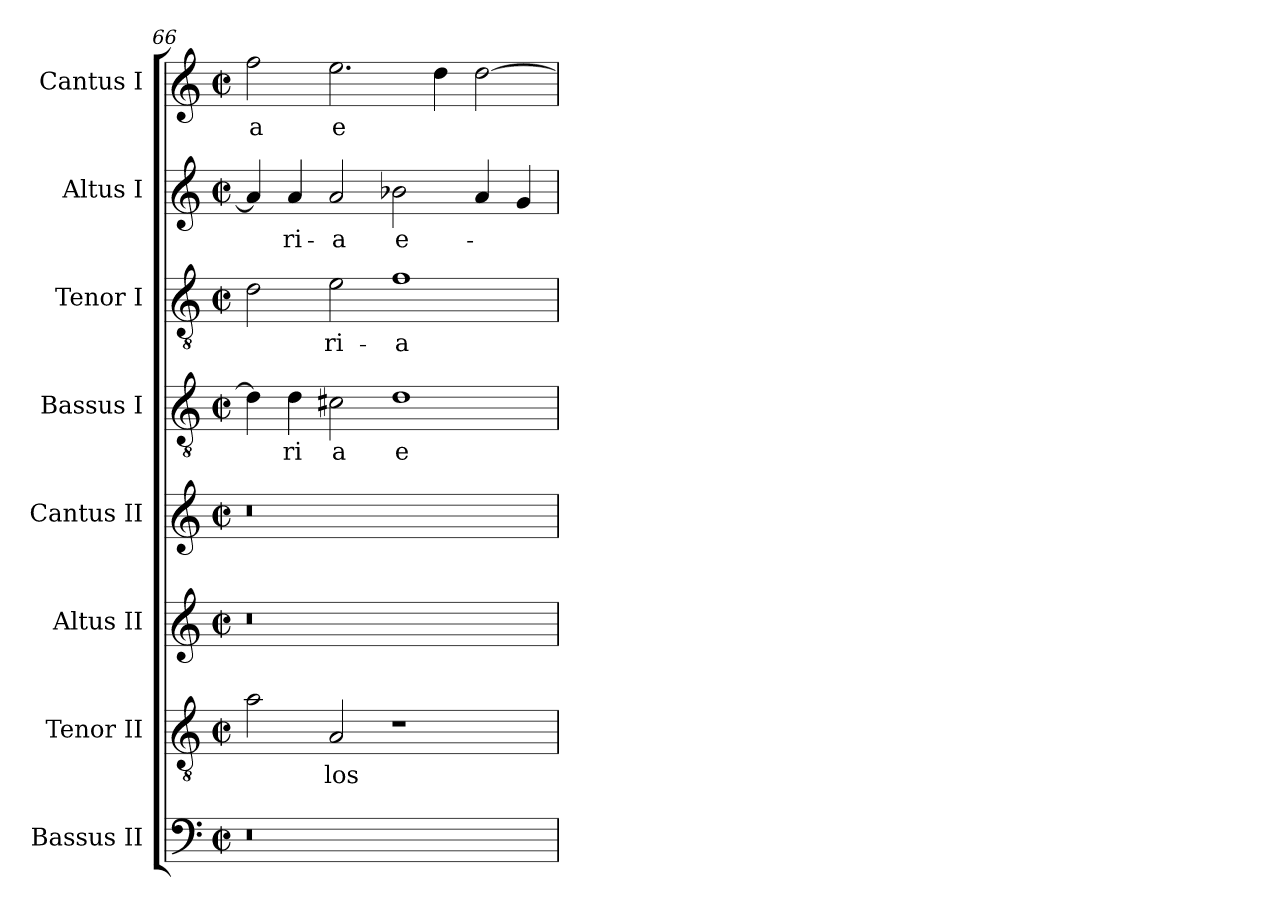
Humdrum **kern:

**kern	**kern	**text	**kern	**kern	**kern	**text	**kern	**text	**kern	**text	**kern	**text
*part8	*part7	*part7	*part6	*part5	*part4	*part4	*part3	*part3	*part2	*part2	*part1	*part1
*staff8	*staff7	*staff7	*staff6	*staff5	*staff4	*staff4	*staff3	*staff3	*staff2	*staff2	*staff1	*staff1
*I"Bassus II	*I"Tenor II	*	*I"Altus II	*I"Cantus II	*I"Bassus I	*	*I"Tenor I	*	*I"Altus I	*	*I"Cantus I	*
*clefF4	*clefGv2	*	*clefG2	*clefG2	*clefGv2	*	*clefGv2	*	*clefG2	*	*clefG2	*
*	*	*	*k[]	*	*k[]	*	*	*	*k[]	*	*	*
*	*	*	*C:	*	*C:	*	*	*	*C:	*	*	*
*M2/2	*M2/2	*	*M2/2	*M2/2	*M2/2	*	*M2/2	*	*M2/2	*	*M2/2	*
*met(c|)	*met(c|)	*	*met(c|)	*met(c|)	*met(c|)	*	*met(c|)	*	*met(c|)	*	*met(c|)	*
=66	=66	=66	=66	=66	=66	=66	=66	=66	=66	=66	=66	=66
!	!	!	!	!	!	!	!	!	!	!	!	!LO:LY:b:cj
0r	2a\	.	0r	0r	4d\]	.	2d\	.	4a/]	.	2ff\	a
!	!	!	!	!	!	!LO:LY:b:cj	!	!	!	!LO:LY:b:cj	!	!
.	.	.	.	.	4d\	ri	.	.	4a/	-ri-	.	.
!	!	!LO:LY:b:cj	!	!	!	!LO:LY:b:cj	!	!LO:LY:b:cj	!	!LO:LY:b:cj	!	!LO:LY:b:cj
.	2A/	los	.	.	2c#X\	a	2e\	-ri-	2a/	-a	2.ee\	e
!	!	!	!	!	!	!LO:LY:b:cj	!	!LO:LY:b:cj	!	!LO:LY:b:cj	!	!
.	1r	.	.	.	1d	e	1f	-a	2b-X\	e-	.	.
.	.	.	.	.	.	.	.	.	.	.	4dd\	.
.	.	.	.	.	.	.	.	.	4a/	.	[>2dd\	.
.	.	.	.	.	.	.	.	.	4g/	.	.	.
=	=	=	=	=	=	=	=	=	=	=	=	=
*-	*-	*-	*-	*-	*-	*-	*-	*-	*-	*-	*-	*-
